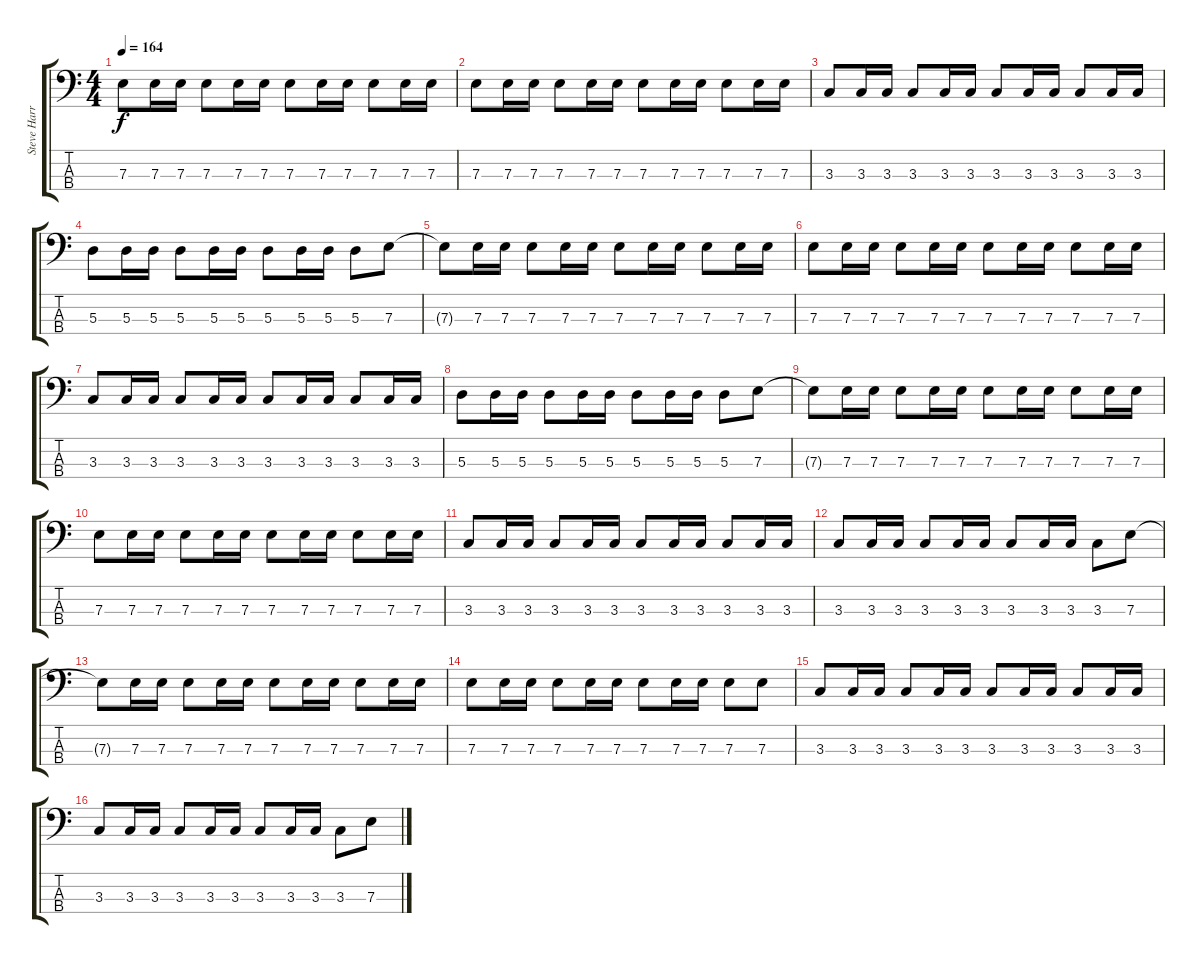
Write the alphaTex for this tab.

\track ("Steve Harris (Bass)" "Steve Harr") {instrument electricbassfinger}
\staff {score tabs}
\tuning (G2 D2 A1 E1) {hide}
\ts (4 4)
\tempo 164
\clef f4
\ks c
7.3.8{dy f} 7.3.16 7.3.16 7.3.8 7.3.16 7.3.16 7.3.8 7.3.16 7.3.16 7.3.8 7.3.16 7.3.16 |
7.3.8 7.3.16 7.3.16 7.3.8 7.3.16 7.3.16 7.3.8 7.3.16 7.3.16 7.3.8 7.3.16 7.3.16 |
3.3.8 3.3.16 3.3.16 3.3.8 3.3.16 3.3.16 3.3.8 3.3.16 3.3.16 3.3.8 3.3.16 3.3.16 |
5.3.8 5.3.16 5.3.16 5.3.8 5.3.16 5.3.16 5.3.8 5.3.16 5.3.16 5.3.8 7.3.8 |
7.3{t}.8 7.3.16 7.3.16 7.3.8 7.3.16 7.3.16 7.3.8 7.3.16 7.3.16 7.3.8 7.3.16 7.3.16 |
7.3.8 7.3.16 7.3.16 7.3.8 7.3.16 7.3.16 7.3.8 7.3.16 7.3.16 7.3.8 7.3.16 7.3.16 |
3.3.8 3.3.16 3.3.16 3.3.8 3.3.16 3.3.16 3.3.8 3.3.16 3.3.16 3.3.8 3.3.16 3.3.16 |
5.3.8 5.3.16 5.3.16 5.3.8 5.3.16 5.3.16 5.3.8 5.3.16 5.3.16 5.3.8 7.3.8 |
7.3{t}.8 7.3.16 7.3.16 7.3.8 7.3.16 7.3.16 7.3.8 7.3.16 7.3.16 7.3.8 7.3.16 7.3.16 |
7.3.8 7.3.16 7.3.16 7.3.8 7.3.16 7.3.16 7.3.8 7.3.16 7.3.16 7.3.8 7.3.16 7.3.16 |
3.3.8 3.3.16 3.3.16 3.3.8 3.3.16 3.3.16 3.3.8 3.3.16 3.3.16 3.3.8 3.3.16 3.3.16 |
3.3.8 3.3.16 3.3.16 3.3.8 3.3.16 3.3.16 3.3.8 3.3.16 3.3.16 3.3.8 7.3.8 |
7.3{t}.8 7.3.16 7.3.16 7.3.8 7.3.16 7.3.16 7.3.8 7.3.16 7.3.16 7.3.8 7.3.16 7.3.16 |
7.3.8 7.3.16 7.3.16 7.3.8 7.3.16 7.3.16 7.3.8 7.3.16 7.3.16 7.3.8 7.3.8 |
3.3.8 3.3.16 3.3.16 3.3.8 3.3.16 3.3.16 3.3.8 3.3.16 3.3.16 3.3.8 3.3.16 3.3.16 |
3.3.8 3.3.16 3.3.16 3.3.8 3.3.16 3.3.16 3.3.8 3.3.16 3.3.16 3.3.8 7.3.8
